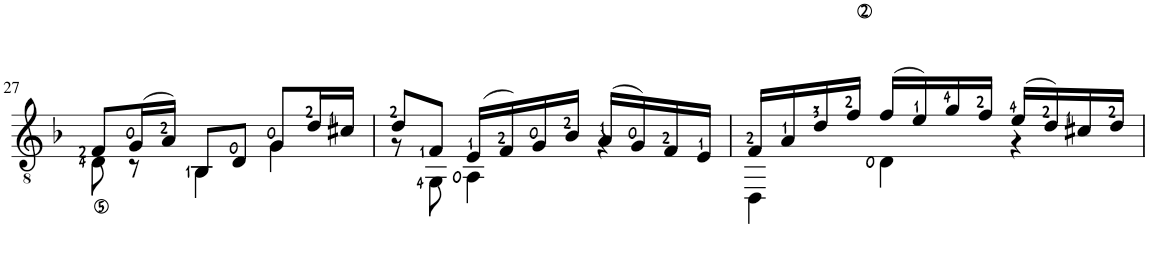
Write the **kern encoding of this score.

**kern
*part1
*staff1
*I"6ta en Re
!!LO:PB:g=z
*clefGv2
*k[b-]
*M3/4
=27
*^
8F/L	8D<\
(16G/L	8r
16A/JJ)	.
8BB-/L	4BB-\
8D/J	.
8G/L	4G\
16d/L	.
16c#X/JJ	.
=28	=28
8d/L	8r
8F/J	8GG\
(16E/LL	4AA\
16F/)	.
16G/	.
16B-/JJ	.
(16A/LL	4r
16G/)	.
16F/	.
16E/JJ	.
=29	=29
16F/LL	4DD\
16A/	.
16d/	.
16f/JJ	.
(16f/LL	4D\
16e/)	.
16g/	.
16f/JJ	.
(16e/LL	4r
16d/)	.
16c#X/	.
16d/JJ	.
*v	*v
=
*-
